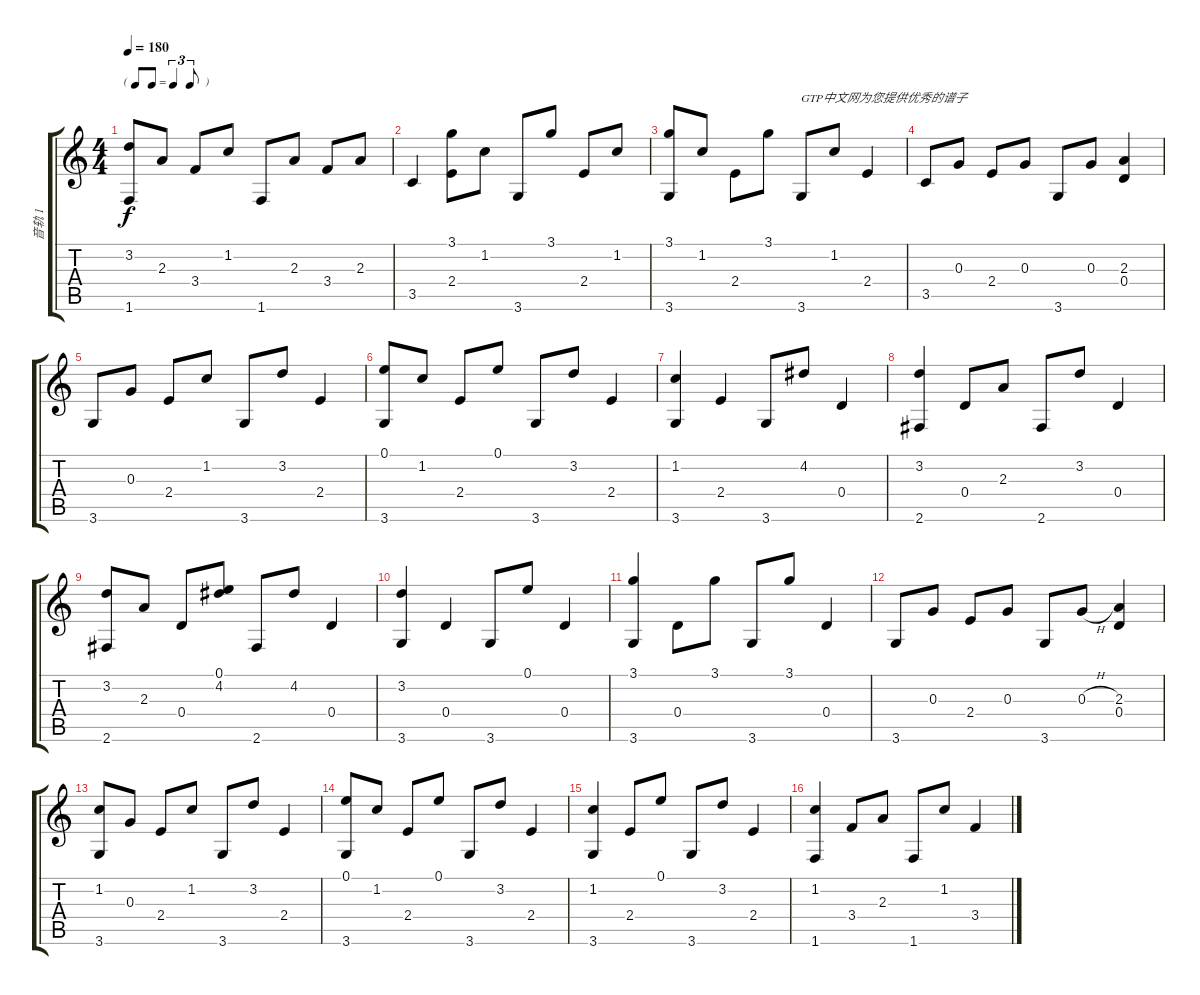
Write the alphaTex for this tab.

\track ("音轨 1" "音轨 1") {instrument acousticguitarsteel}
\staff {score tabs}
\tuning (E4 B3 G3 D3 A2 E2) {hide}
\ts (4 4)
\tf triplet8th
\tempo 180
\clef g2
\ks c
(3.2 1.6).8{dy f} 2.3.8 3.4.8 1.2.8 1.6.8 2.3.8 3.4.8 2.3.8 |
3.5.4 (3.1 2.4).8 1.2.8 3.6.8 3.1.8 2.4.8 1.2.8 |
(3.1 3.6).8 1.2.8 2.4.8 3.1.8 3.6.8{txt "GTP中文网为您提供优秀的谱子"} 1.2.8 2.4.4 |
3.5.8 0.3.8 2.4.8 0.3.8 3.6.8 0.3.8 (2.3 0.4).4 |
3.6.8 0.3.8 2.4.8 1.2.8 3.6.8 3.2.8 2.4.4 |
(0.1 3.6).8 1.2.8 2.4.8 0.1.8 3.6.8 3.2.8 2.4.4 |
(1.2 3.6).4 2.4.4 3.6.8 4.2.8 0.4.4 |
(3.2 2.6).4 0.4.8 2.3.8 2.6.8 3.2.8 0.4.4 |
(3.2 2.6).8 2.3.8 0.4.8 (0.1 4.2).8 2.6.8 4.2.8 0.4.4 |
(3.2 3.6).4 0.4.4 3.6.8 0.1.8 0.4.4 |
(3.1 3.6).4 0.4.8 3.1.8 3.6.8 3.1.8 0.4.4 |
3.6.8 0.3.8 2.4.8 0.3.8 3.6.8 0.3{h}.8 (2.3 0.4).4 |
(1.2 3.6).8 0.3.8 2.4.8 1.2.8 3.6.8 3.2.8 2.4.4 |
(0.1 3.6).8 1.2.8 2.4.8 0.1.8 3.6.8 3.2.8 2.4.4 |
(1.2 3.6).4 2.4.8 0.1.8 3.6.8 3.2.8 2.4.4 |
(1.2 1.6).4 3.4.8 2.3.8 1.6.8 1.2.8 3.4.4
